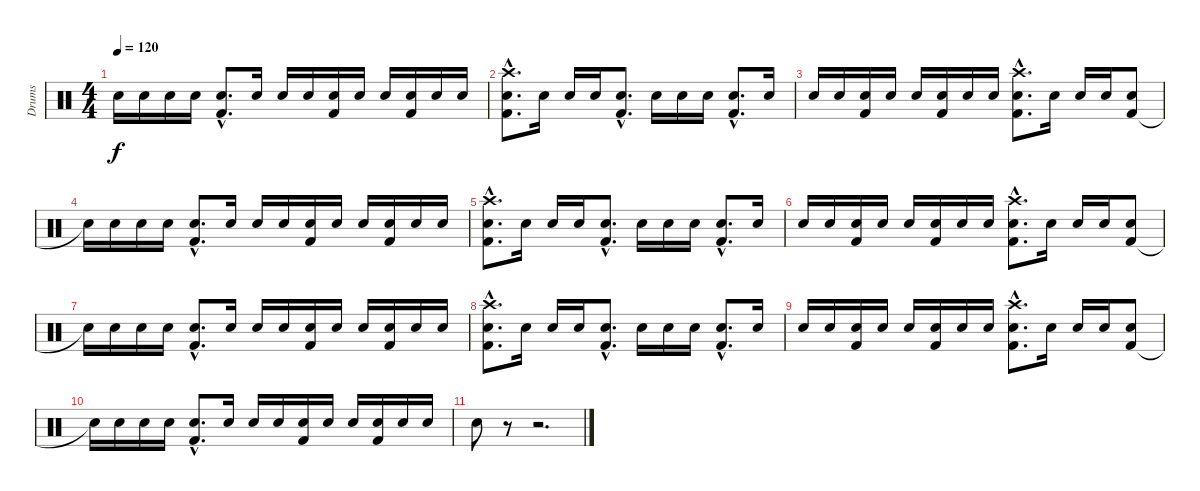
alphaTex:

\track ("Drums" "Drums") {instrument percussion}
\staff {score}
\articulation defaults
\ts (4 4)
\tempo 120
\clef neutral
\ks c "Snare (hit)"{t}.16{dy f} "Electric Snare (hit)".16 "Electric Snare (hit)".16 "Electric Snare (hit)".16
("Kick (hit) 2"{hac} "Electric Snare (hit)"{hac}).8{d} "Electric Snare (hit)".16 "Electric Snare (hit)".16 "Electric Snare (hit)".16 ("Kick (hit) 2" "Electric Snare (hit)").16 "Electric Snare (hit)".16 "Electric Snare (hit)".16 ("Kick (hit) 2" "Electric Snare (hit)").16 "Electric Snare (hit)".16 "Electric Snare (hit)".16 |
("Crash high (hit)"{hac} "Kick (hit) 2"{hac} "Electric Snare (hit)"{hac}).8{d} "Electric Snare (hit)".16 "Electric Snare (hit)".16 "Electric Snare (hit)".16 ("Kick (hit) 2"{hac} "Electric Snare (hit)"{hac}).8{d} "Electric Snare (hit)".16 "Electric Snare (hit)".16 "Electric Snare (hit)".16 ("Kick (hit) 2"{hac} "Electric Snare (hit)"{hac}).8{d} "Electric Snare (hit)".16 |
"Electric Snare (hit)".16 "Electric Snare (hit)".16 ("Kick (hit) 2" "Electric Snare (hit)").16 "Electric Snare (hit)".16 "Electric Snare (hit)".16 ("Kick (hit) 2" "Electric Snare (hit)").16 "Electric Snare (hit)".16 "Electric Snare (hit)".16 ("Crash high (hit)"{hac} "Kick (hit) 2"{hac} "Electric Snare (hit)"{hac}).8{d} "Electric Snare (hit)".16 "Electric Snare (hit)".16 "Electric Snare (hit)".16 ("Kick (hit) 2" "Electric Snare (hit)").8 |
"Snare (hit)"{t}.16 "Electric Snare (hit)".16 "Electric Snare (hit)".16 "Electric Snare (hit)".16 ("Kick (hit) 2"{hac} "Electric Snare (hit)"{hac}).8{d} "Electric Snare (hit)".16 "Electric Snare (hit)".16 "Electric Snare (hit)".16 ("Kick (hit) 2" "Electric Snare (hit)").16 "Electric Snare (hit)".16 "Electric Snare (hit)".16 ("Kick (hit) 2" "Electric Snare (hit)").16 "Electric Snare (hit)".16 "Electric Snare (hit)".16 |
("Crash high (hit)"{hac} "Kick (hit) 2"{hac} "Electric Snare (hit)"{hac}).8{d} "Electric Snare (hit)".16 "Electric Snare (hit)".16 "Electric Snare (hit)".16 ("Kick (hit) 2"{hac} "Electric Snare (hit)"{hac}).8{d} "Electric Snare (hit)".16 "Electric Snare (hit)".16 "Electric Snare (hit)".16 ("Kick (hit) 2"{hac} "Electric Snare (hit)"{hac}).8{d} "Electric Snare (hit)".16 |
"Electric Snare (hit)".16 "Electric Snare (hit)".16 ("Kick (hit) 2" "Electric Snare (hit)").16 "Electric Snare (hit)".16 "Electric Snare (hit)".16 ("Kick (hit) 2" "Electric Snare (hit)").16 "Electric Snare (hit)".16 "Electric Snare (hit)".16 ("Crash high (hit)"{hac} "Kick (hit) 2"{hac} "Electric Snare (hit)"{hac}).8{d} "Electric Snare (hit)".16 "Electric Snare (hit)".16 "Electric Snare (hit)".16 ("Kick (hit) 2" "Electric Snare (hit)").8 |
"Snare (hit)"{t}.16 "Electric Snare (hit)".16 "Electric Snare (hit)".16 "Electric Snare (hit)".16 ("Kick (hit) 2"{hac} "Electric Snare (hit)"{hac}).8{d} "Electric Snare (hit)".16 "Electric Snare (hit)".16 "Electric Snare (hit)".16 ("Kick (hit) 2" "Electric Snare (hit)").16 "Electric Snare (hit)".16 "Electric Snare (hit)".16 ("Kick (hit) 2" "Electric Snare (hit)").16 "Electric Snare (hit)".16 "Electric Snare (hit)".16 |
("Crash high (hit)"{hac} "Kick (hit) 2"{hac} "Electric Snare (hit)"{hac}).8{d} "Electric Snare (hit)".16 "Electric Snare (hit)".16 "Electric Snare (hit)".16 ("Kick (hit) 2"{hac} "Electric Snare (hit)"{hac}).8{d} "Electric Snare (hit)".16 "Electric Snare (hit)".16 "Electric Snare (hit)".16 ("Kick (hit) 2"{hac} "Electric Snare (hit)"{hac}).8{d} "Electric Snare (hit)".16 |
"Electric Snare (hit)".16 "Electric Snare (hit)".16 ("Kick (hit) 2" "Electric Snare (hit)").16 "Electric Snare (hit)".16 "Electric Snare (hit)".16 ("Kick (hit) 2" "Electric Snare (hit)").16 "Electric Snare (hit)".16 "Electric Snare (hit)".16 ("Crash high (hit)"{hac} "Kick (hit) 2"{hac} "Electric Snare (hit)"{hac}).8{d} "Electric Snare (hit)".16 "Electric Snare (hit)".16 "Electric Snare (hit)".16 ("Kick (hit) 2" "Electric Snare (hit)").8 |
"Snare (hit)"{t}.16 "Electric Snare (hit)".16 "Electric Snare (hit)".16 "Electric Snare (hit)".16 ("Kick (hit) 2"{hac} "Electric Snare (hit)"{hac}).8{d} "Electric Snare (hit)".16 "Electric Snare (hit)".16 "Electric Snare (hit)".16 ("Kick (hit) 2" "Electric Snare (hit)").16 "Electric Snare (hit)".16 "Electric Snare (hit)".16 ("Kick (hit) 2" "Electric Snare (hit)").16 "Electric Snare (hit)".16 "Electric Snare (hit)".16 |
"Electric Snare (hit)".8 r.8 r.2{d}
